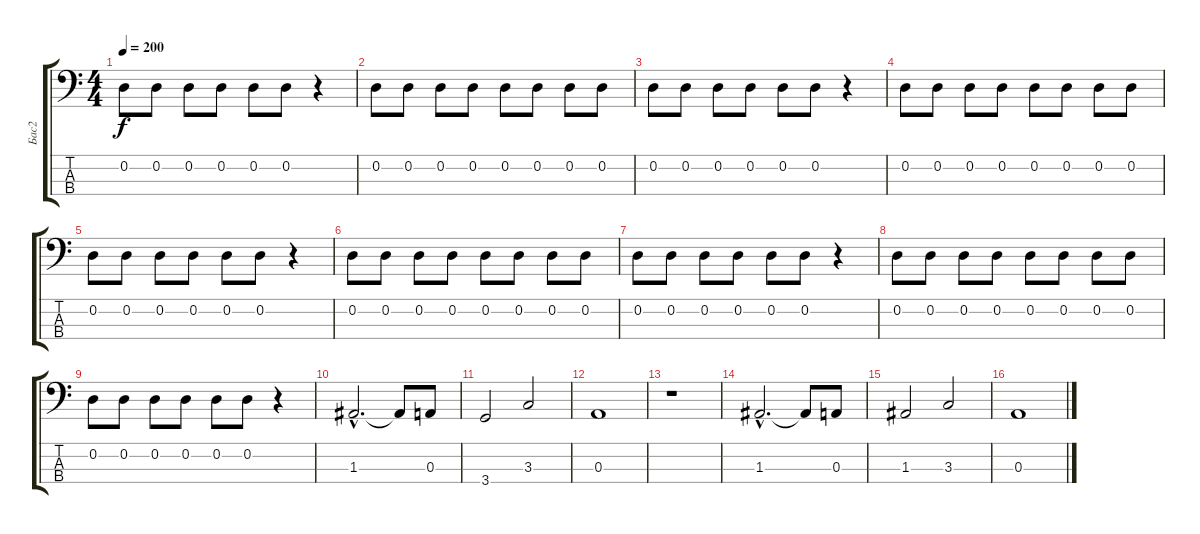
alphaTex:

\track ("Бас2" "Бас2") {instrument electricbassfinger}
\staff {score tabs}
\tuning (G2 D2 A1 E1) {hide}
\ts (4 4)
\tempo 200
\clef f4
\ks c
0.2.8{dy f} 0.2.8 0.2.8 0.2.8 0.2.8 0.2.8 r.4 |
0.2.8 0.2.8 0.2.8 0.2.8 0.2.8 0.2.8 0.2.8 0.2.8 |
0.2.8 0.2.8 0.2.8 0.2.8 0.2.8 0.2.8 r.4 |
0.2.8 0.2.8 0.2.8 0.2.8 0.2.8 0.2.8 0.2.8 0.2.8 |
0.2.8 0.2.8 0.2.8 0.2.8 0.2.8 0.2.8 r.4 |
0.2.8 0.2.8 0.2.8 0.2.8 0.2.8 0.2.8 0.2.8 0.2.8 |
0.2.8 0.2.8 0.2.8 0.2.8 0.2.8 0.2.8 r.4 |
0.2.8 0.2.8 0.2.8 0.2.8 0.2.8 0.2.8 0.2.8 0.2.8 |
0.2.8 0.2.8 0.2.8 0.2.8 0.2.8 0.2.8 r.4 |
1.3{hac}.2{d volume 15} 1.3{t}.8 0.3.8 |
3.4.2 3.3.2 |
0.3.1 |
r.1 |
1.3{hac}.2{d} 1.3{t}.8 0.3.8 |
1.3.2 3.3.2 |
0.3.1
